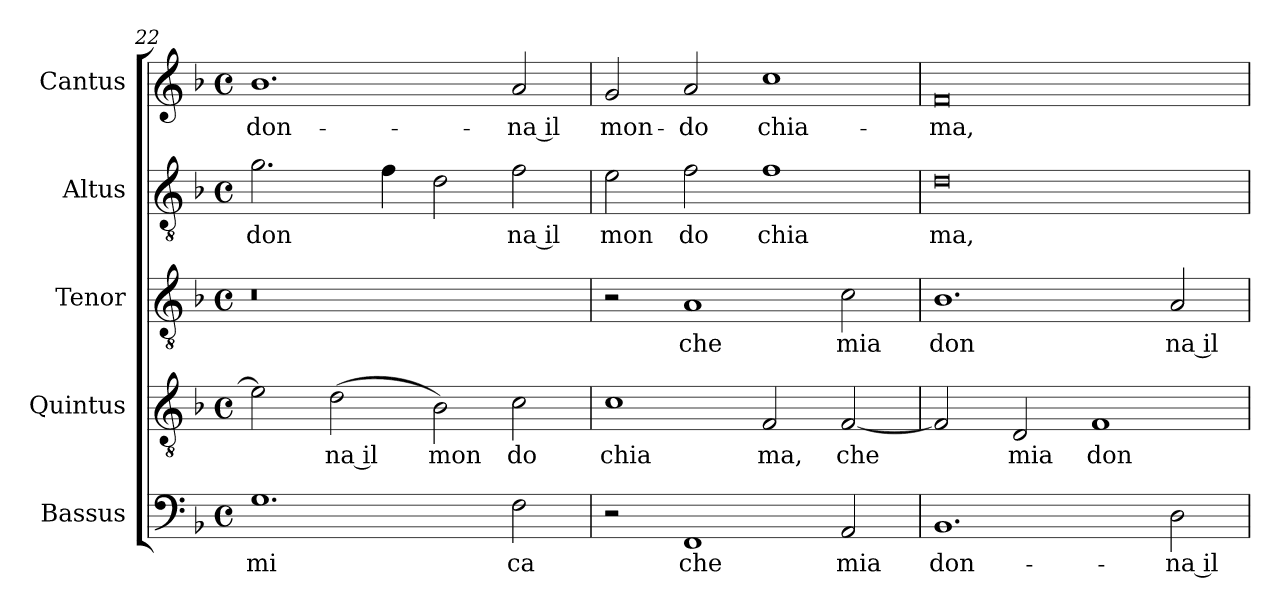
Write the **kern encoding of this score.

**kern	**text	**kern	**text	**kern	**text	**kern	**text	**kern	**text
*part5	*part5	*part4	*part4	*part3	*part3	*part2	*part2	*part1	*part1
*staff5	*staff5	*staff4	*staff4	*staff3	*staff3	*staff2	*staff2	*staff1	*staff1
*I"Bassus	*	*I"Quintus	*	*I"Tenor	*	*I"Altus	*	*I"Cantus	*
*clefF4	*	*clefGv2	*	*clefGv2	*	*clefGv2	*	*clefG2	*
*k[b-]	*	*k[b-]	*	*k[b-]	*	*k[b-]	*	*k[b-]	*
*F:	*	*F:	*	*F:	*	*F:	*	*F:	*
*M4/4	*	*M4/4	*	*M4/4	*	*M4/4	*	*M4/4	*
*met(c)	*	*met(c)	*	*met(c)	*	*met(c)	*	*met(c)	*
=22	=22	=22	=22	=22	=22	=22	=22	=22	=22
!	!LO:LY:b:cj	!	!	!	!	!	!LO:LY:b	!	!LO:LY:b:cj
1.G	mi	2e\]	.	0r	.	2.g\	don	1.b-	don-
!	!	!	!LO:LY:b:rj	!	!	!	!	!	!
.	.	(<2d\	na il	.	.	.	.	.	.
.	.	.	.	.	.	4f\	.	.	.
!	!	!	!LO:LY:b:cj	!	!	!	!	!	!
.	.	2B-\)	mon	.	.	2d\	.	.	.
!	!LO:LY:b:cj	!	!LO:LY:b:cj	!	!	!	!LO:LY:b:rj	!	!LO:LY:b:rj
2F\	ca	2c\	do	.	.	2f\	na il	2a/	-na il
=23	=23	=23	=23	=23	=23	=23	=23	=23	=23
!	!	!	!LO:LY:b:cj	!	!	!	!LO:LY:b:cj	!	!LO:LY:b:cj
2r	.	1c	chia	2r	.	2e\	mon	2g/	mon-
!	!LO:LY:b:cj	!	!	!	!LO:LY:b:cj	!	!LO:LY:b:cj	!	!LO:LY:b:cj
1FF	che	.	.	1A	che	2f\	do	2a/	-do
!	!	!	!LO:LY:b:cj	!	!	!	!LO:LY:b:cj	!	!LO:LY:b:cj
.	.	2F/	ma,	.	.	1f	chia	1cc	chia-
!	!LO:LY:b:cj	!	!LO:LY:b	!	!LO:LY:b:cj	!	!	!	!
2AA/	mia	[>2F/	che	2c\	mia	.	.	.	.
!!LO:LB:g=z
=24	=24	=24	=24	=24	=24	=24	=24	=24	=24
!	!LO:LY:b:cj	!	!	!	!LO:LY:b:cj	!	!LO:LY:b:cj	!	!LO:LY:b:cj
1.BB-	don-	2F/]	.	1.B-	don	0d	ma,	0f	-ma,
!	!	!	!LO:LY:b:cj	!	!	!	!	!	!
.	.	2D/	mia	.	.	.	.	.	.
!	!	!	!LO:LY:b:cj	!	!	!	!	!	!
.	.	1F	don-	.	.	.	.	.	.
!	!LO:LY:b:rj	!	!	!	!LO:LY:b:rj	!	!	!	!
2D\	-na il	.	.	2A/	na il	.	.	.	.
=	=	=	=	=	=	=	=	=	=
*-	*-	*-	*-	*-	*-	*-	*-	*-	*-
